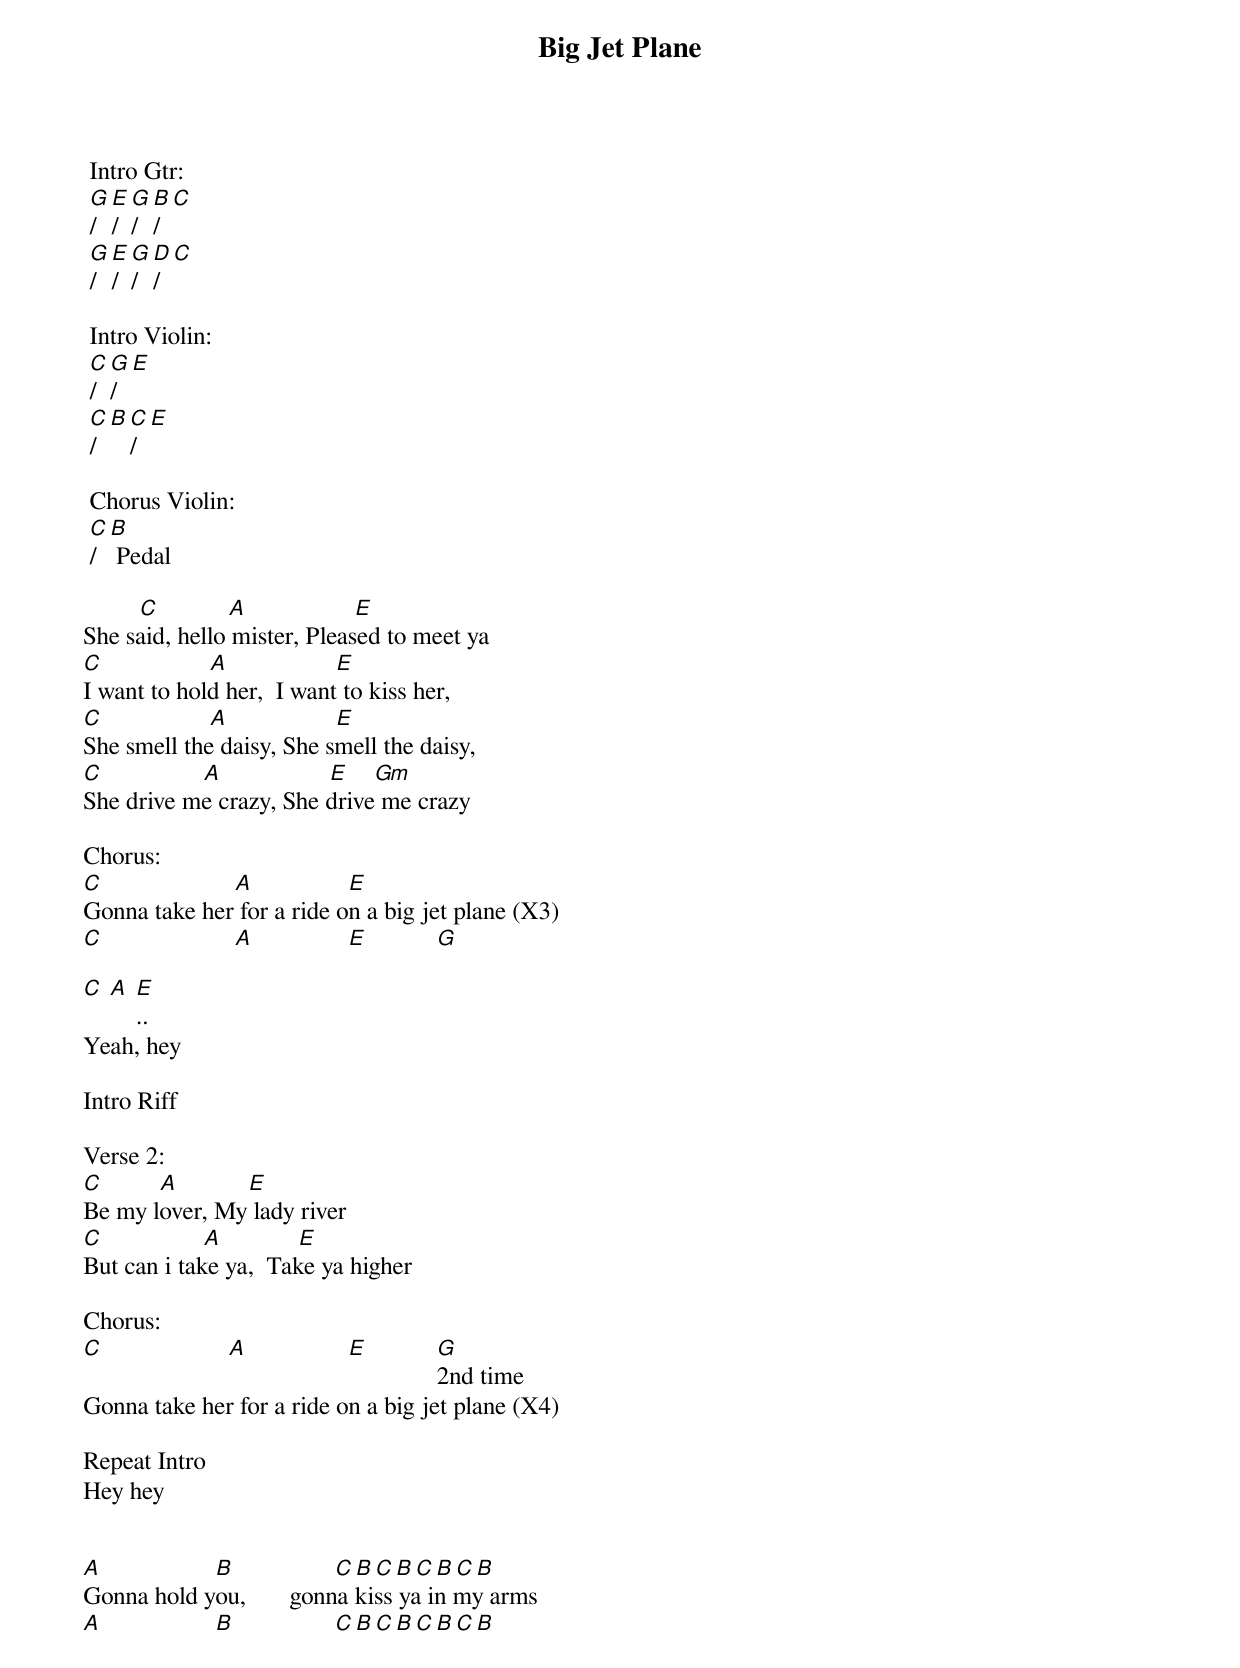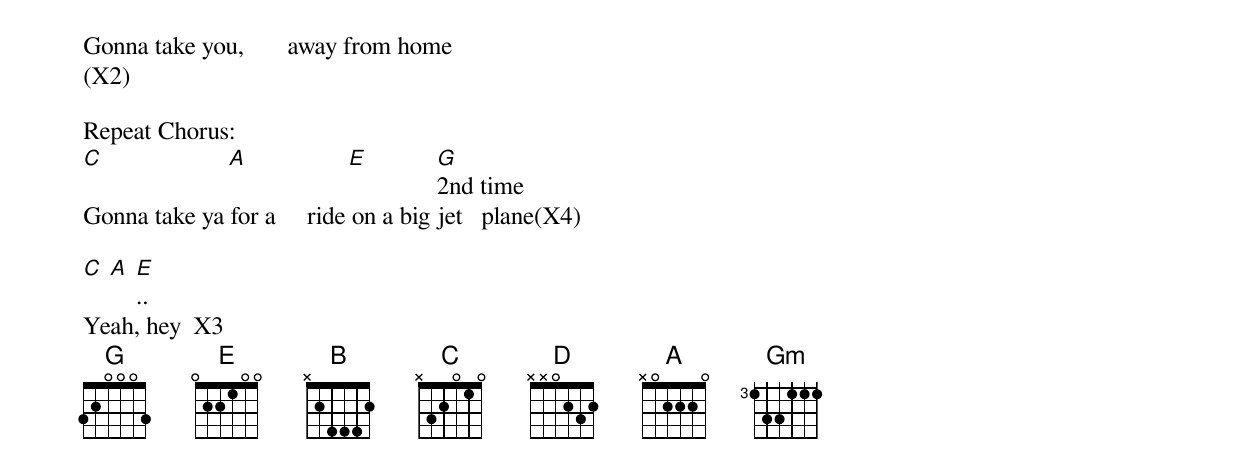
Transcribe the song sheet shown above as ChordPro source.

{t:Big Jet Plane}
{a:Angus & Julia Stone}

 Intro Gtr:
 [G]/[E]/[G]/[B]/[C]
 [G]/[E]/[G]/[D]/[C]

 Intro Violin:
 [C]/[G]/[E]
 [C]/[B][C]/[E]

 Chorus Violin:
 [C]/[B] Pedal

         [C]           [A]                 [E]
She said, hello mister, Pleased to meet ya
[C]                 [A]                 [E]
I want to hold her,  I want to kiss her,
[C]                 [A]                 [E]
She smell the daisy, She smell the daisy,
[C]                [A]                 [E]    [Gm]
She drive me crazy, She drive me crazy

Chorus:
[C]                     [A]               [E]
Gonna take her for a ride on a big jet plane (X3)
[C]                     [A]               [E]           [G]

[C] [A] [E]..
Yeah, hey

Intro Riff

Verse 2:
[C]         [A]           [E]
Be my lover, My lady river
[C]                [A]            [E]
But can i take ya,  Take ya higher

Chorus:
[C]                    [A]                [E]           [G]2nd time
Gonna take her for a ride on a big jet plane (X4)

Repeat Intro
Hey hey


[A]                  [B]                [C][B][C][B][C][B][C][B]
Gonna hold you,       gonna kiss ya in my arms
[A]                  [B]                [C][B][C][B][C][B][C][B]
Gonna take you,       away from home
(X2)

Repeat Chorus:
[C]                    [A]                [E]           [G]2nd time
Gonna take ya for a     ride on a big jet   plane(X4)

[C] [A] [E]..
Yeah, hey  X3
